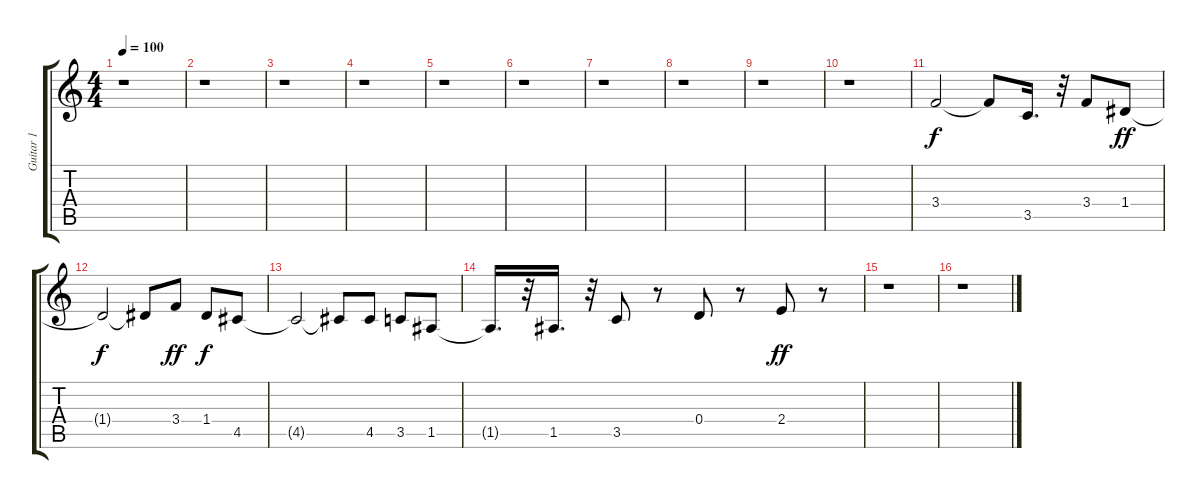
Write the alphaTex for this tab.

\track ("Guitar 1" "Guitar 1") {instrument acousticguitarsteel}
\staff {score tabs}
\tuning (E4 B3 G3 D3 A2 E2) {hide}
\ts (4 4)
\tempo 100
\clef g2
\ks c
r.1{dy ff} |
r.1 |
r.1 |
r.1 |
r.1 |
r.1 |
r.1 |
r.1 |
r.1 |
r.1 |
3.4.2{dy f} 3.4{t}.8 3.5.16{d} r.32 3.4.8 1.4.8{dy ff} |
1.4{t}.2{dy f} 1.4{t}.8 3.4.8{dy ff} 1.4.8{dy f} 4.5.8 |
4.5{t}.2 4.5{t}.8 4.5.8 3.5.8 1.5.8 |
1.5{t}.16{d} r.32 1.5.16{d} r.32 3.5.8 r.8 0.4.8 r.8 2.4.8{dy ff} r.8 |
r.1 |
r.1
